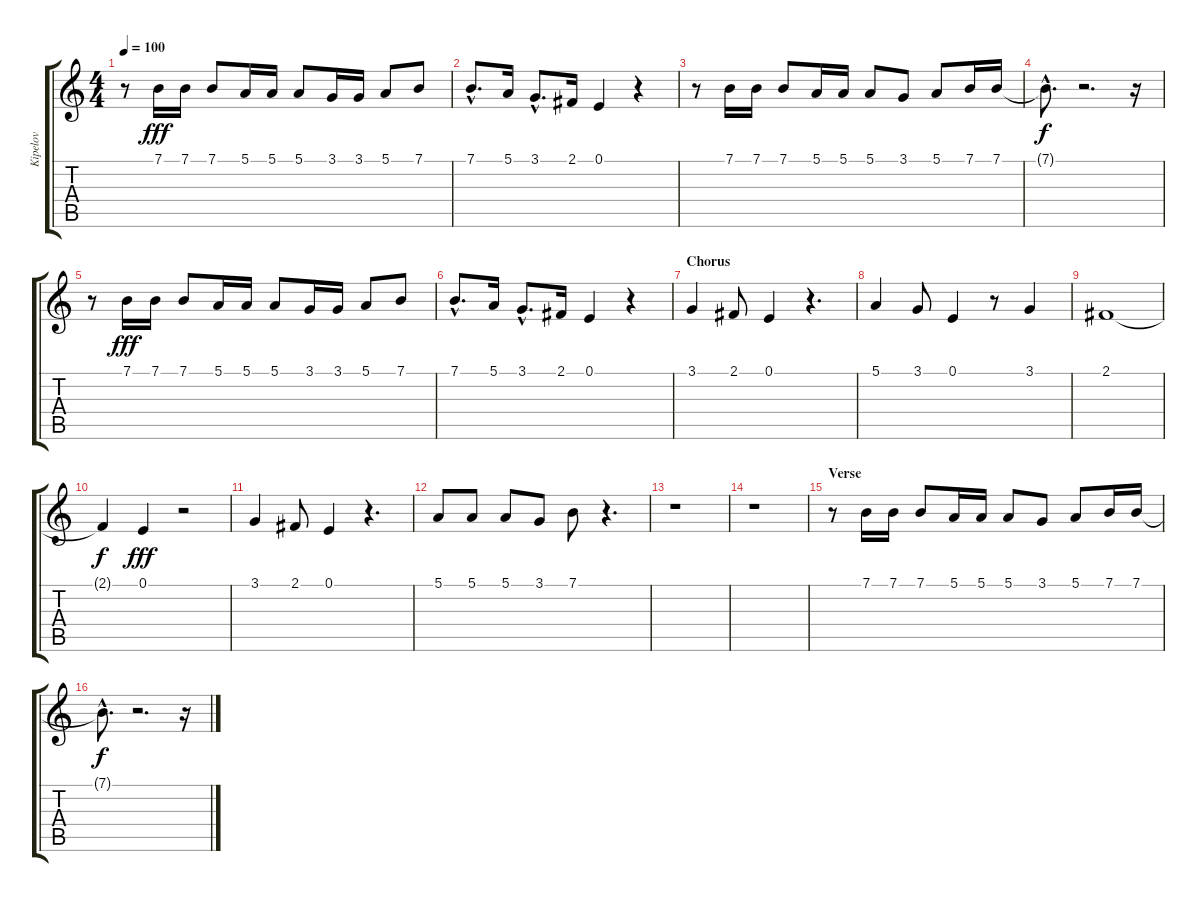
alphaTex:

\track ("Kipelov" "Kipelov") {instrument tenorsax}
\staff {score tabs}
\tuning (E4 B3 G3 D3 A2 E2) {hide}
\ts (4 4)
\tempo 100
\clef g2
\ks c
r.8{dy f} 7.1.16{dy fff} 7.1.16 7.1.8 5.1.16 5.1.16 5.1.8 3.1.16 3.1.16 5.1.8 7.1.8 |
7.1{hac}.8{d} 5.1.16 3.1{hac}.8{d} 2.1.16 0.1.4 r.4 |
r.8 7.1.16 7.1.16 7.1.8 5.1.16 5.1.16 5.1.8 3.1.8 5.1.8 7.1.16 7.1.16 |
7.1{hac t}.8{d dy f} r.2{d} r.16 |
r.8 7.1.16{dy fff} 7.1.16 7.1.8 5.1.16 5.1.16 5.1.8 3.1.16 3.1.16 5.1.8 7.1.8 |
7.1{hac}.8{d} 5.1.16 3.1{hac}.8{d} 2.1.16 0.1.4 r.4 |
\section ("" "Chorus")
3.1.4 2.1.8 0.1.4 r.4{d} |
5.1.4 3.1.8 0.1.4 r.8 3.1.4 |
2.1.1 |
2.1{t}.4{dy f} 0.1.4{dy fff} r.2 |
3.1.4 2.1.8 0.1.4 r.4{d} |
5.1.8 5.1.8 5.1.8 3.1.8 7.1.8 r.4{d} |
r.1 |
r.1 |
\section ("" "Verse")
r.8 7.1.16 7.1.16 7.1.8 5.1.16 5.1.16 5.1.8 3.1.8 5.1.8 7.1.16 7.1.16 |
7.1{hac t}.8{d dy f} r.2{d} r.16
